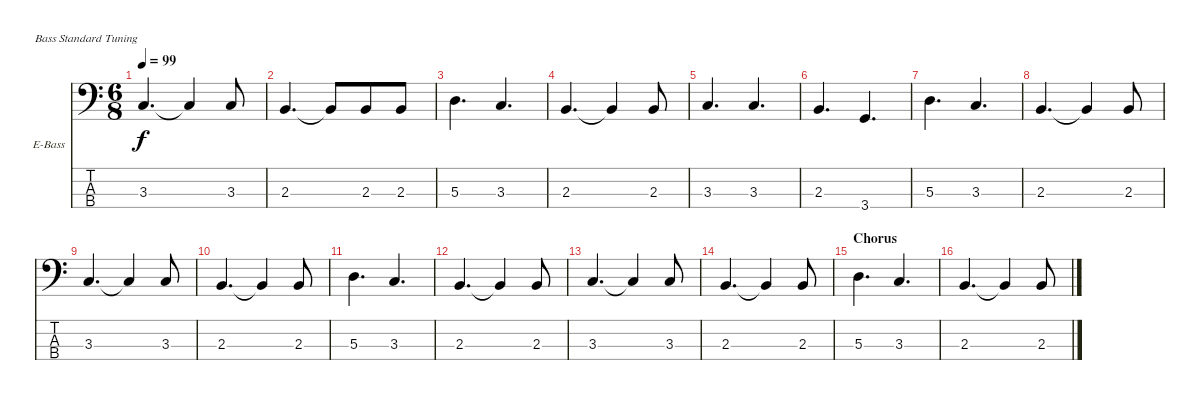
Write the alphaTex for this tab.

\defaultSystemsLayout 4
\bracketExtendMode nobrackets
\firstSystemTrackNameOrientation horizontal
\otherSystemsTrackNameOrientation horizontal
\track ("Jeff Ament" "E-Bass") {instrument electricbassfinger}
\staff {score tabs}
\tuning (G2 D2 A1 E1)
\ts (6 8)
\tempo 99
\clef f4
\ks c
3.3.4{d dy f} 3.3{t}.4 3.3.8 |
2.3.4{d} 2.3{t}.8 2.3.8 2.3.8 |
5.3.4{d} 3.3.4{d} |
2.3.4{d} 2.3{t}.4 2.3.8 |
3.3.4{d} 3.3.4{d} |
2.3.4{d} 3.4.4{d} |
5.3.4{d} 3.3.4{d} |
2.3.4{d} 2.3{t}.4 2.3.8 |
3.3.4{d} 3.3{t}.4 3.3.8 |
2.3.4{d} 2.3{t}.4 2.3.8 |
5.3.4{d} 3.3.4{d} |
2.3.4{d} 2.3{t}.4 2.3.8 |
3.3.4{d} 3.3{t}.4 3.3.8 |
2.3.4{d} 2.3{t}.4 2.3.8 |
\section ("" "Chorus")
5.3.4{d} 3.3.4{d} |
2.3.4{d} 2.3{t}.4 2.3.8
